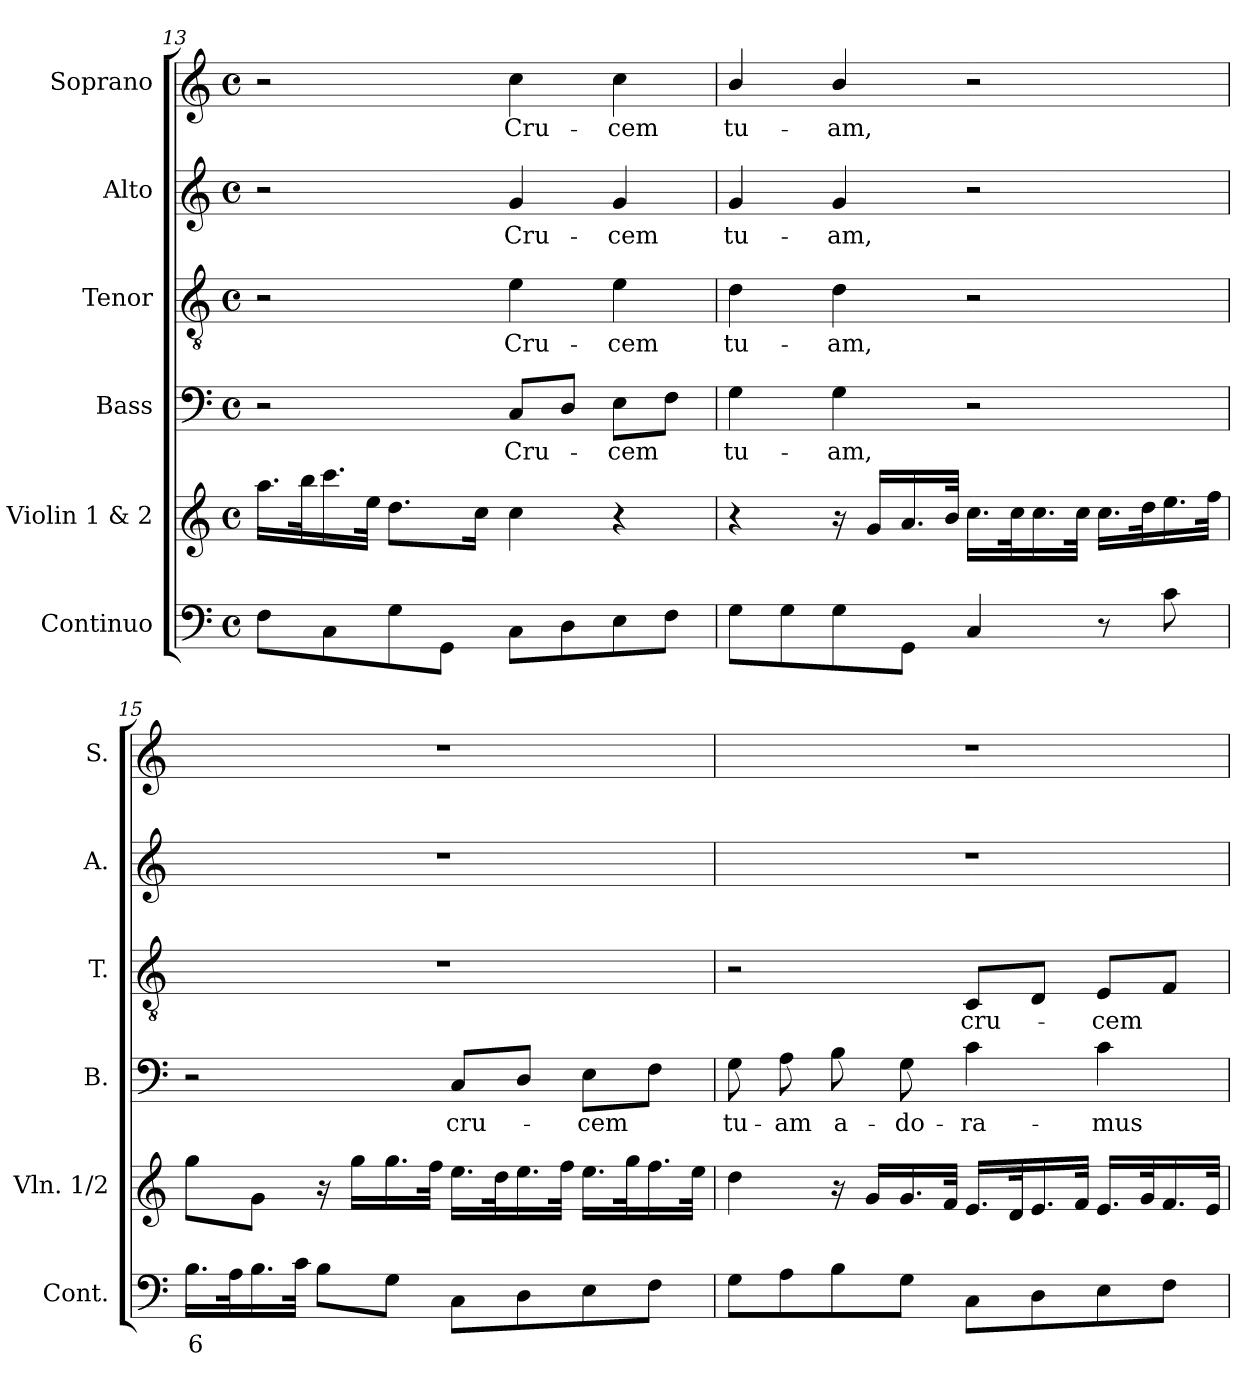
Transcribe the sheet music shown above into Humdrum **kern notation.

**kern	**text	**kern	**kern	**text	**kern	**text	**kern	**text	**kern	**text
*part6	*part6	*part5	*part4	*part4	*part3	*part3	*part2	*part2	*part1	*part1
*staff6	*staff6	*staff5	*staff4	*staff4	*staff3	*staff3	*staff2	*staff2	*staff1	*staff1
*I"Continuo	*	*I"Violin 1 & 2	*I"Bass	*	*I"Tenor	*	*I"Alto	*	*I"Soprano	*
*I'Cont.	*	*I'Vln. 1/2	*I'B.	*	*I'T.	*	*I'A.	*	*I'S.	*
!!LO:LB:g=z
*clefF4	*	*clefG2	*clefF4	*	*clefGv2	*	*clefG2	*	*clefG2	*
*	*	*	*	*	*ITrd7c12	*	*	*	*	*
*k[]	*	*k[]	*k[]	*	*k[]	*	*k[]	*	*k[]	*
*C:	*	*C:	*C:	*	*C:	*	*C:	*	*C:	*
*M4/4	*	*M4/4	*M4/4	*	*M4/4	*	*M4/4	*	*M4/4	*
*met(c)	*	*met(c)	*met(c)	*	*met(c)	*	*met(c)	*	*met(c)	*
=13	=13	=13	=13	=13	=13	=13	=13	=13	=13	=13
8Fi\L	.	16.aai\LL	2r	.	2r	.	2r	.	2r	.
.	.	32bbi\k	.	.	.	.	.	.	.	.
8Ci\	.	16.ccci\	.	.	.	.	.	.	.	.
.	.	32eei\JJk	.	.	.	.	.	.	.	.
8Gi\	.	8.ddi\L	.	.	.	.	.	.	.	.
8GGi\J	.	.	.	.	.	.	.	.	.	.
.	.	16cci\Jk	.	.	.	.	.	.	.	.
!	!	!	!	!LO:LY:b:color=#000000	!	!	!	!	!	!
!	!	!	!	!	!	!LO:LY:b:color=#000000	!	!	!	!
!	!	!	!	!	!	!	!	!LO:LY:b:color=#000000	!	!
!	!	!	!	!	!	!	!	!	!	!LO:LY:b:color=#000000
8Ci\L	.	4cci\	8Ci/L	Cru-	4Ei\	Cru-	4gi/	Cru-	4cci\	Cru-
8Di\	.	.	8Di/J	.	.	.	.	.	.	.
!	!	!	!	!LO:LY:b:color=#000000	!	!	!	!	!	!
!	!	!	!	!	!	!LO:LY:b:color=#000000	!	!	!	!
!	!	!	!	!	!	!	!	!LO:LY:b:color=#000000	!	!
!	!	!	!	!	!	!	!	!	!	!LO:LY:b:color=#000000
8Ei\	.	4r	8Ei\L	-cem	4Ei\	-cem	4gi/	-cem	4cci\	-cem
8Fi\J	.	.	8Fi\J	.	.	.	.	.	.	.
=14	=14	=14	=14	=14	=14	=14	=14	=14	=14	=14
!	!	!	!	!LO:LY:b:color=#000000	!	!	!	!	!	!
!	!	!	!	!	!	!LO:LY:b:color=#000000	!	!	!	!
!	!	!	!	!	!	!	!	!LO:LY:b:color=#000000	!	!
!	!	!	!	!	!	!	!	!	!	!LO:LY:b:color=#000000
8Gi\L	.	4r	4Gi\	tu-	4Di\	tu-	4gi/	tu-	4bi/	tu-
8Gi\	.	.	.	.	.	.	.	.	.	.
!	!	!	!	!LO:LY:b:color=#000000	!	!	!	!	!	!
!	!	!	!	!	!	!LO:LY:b:color=#000000	!	!	!	!
!	!	!	!	!	!	!	!	!LO:LY:b:color=#000000	!	!
!	!	!	!	!	!	!	!	!	!	!LO:LY:b:color=#000000
8Gi\	.	16r	4Gi\	-am,	4Di\	-am,	4gi/	-am,	4bi/	-am,
.	.	16gi/LL	.	.	.	.	.	.	.	.
8GGi\J	.	16.ai/	.	.	.	.	.	.	.	.
.	.	32bi/JJk	.	.	.	.	.	.	.	.
4Ci/	.	16.cci\LL	2r	.	2r	.	2r	.	2r	.
.	.	32cci\k	.	.	.	.	.	.	.	.
.	.	16.cci\	.	.	.	.	.	.	.	.
.	.	32cci\JJk	.	.	.	.	.	.	.	.
8r	.	16.cci\LL	.	.	.	.	.	.	.	.
.	.	32ddi\k	.	.	.	.	.	.	.	.
8ci\	.	16.eei\	.	.	.	.	.	.	.	.
.	.	32ffi\JJk	.	.	.	.	.	.	.	.
=15	=15	=15	=15	=15	=15	=15	=15	=15	=15	=15
!	!LO:LY:b:color=#000000	!	!	!	!	!	!	!	!	!
16.Bi\LL	6	8ggi\L	2r	.	1r	.	1r	.	1r	.
32Ai\k	.	.	.	.	.	.	.	.	.	.
16.Bi\	.	8gi\J	.	.	.	.	.	.	.	.
32ci\JJk	.	.	.	.	.	.	.	.	.	.
8Bi\L	.	16r	.	.	.	.	.	.	.	.
.	.	16ggi\LL	.	.	.	.	.	.	.	.
8Gi\J	.	16.ggi\	.	.	.	.	.	.	.	.
.	.	32ffi\JJk	.	.	.	.	.	.	.	.
!	!	!	!	!LO:LY:b:color=#000000	!	!	!	!	!	!
8Ci\L	.	16.eei\LL	8Ci/L	cru-	.	.	.	.	.	.
.	.	32ddi\k	.	.	.	.	.	.	.	.
8Di\	.	16.eei\	8Di/J	.	.	.	.	.	.	.
.	.	32ffi\JJk	.	.	.	.	.	.	.	.
!	!	!	!	!LO:LY:b:color=#000000	!	!	!	!	!	!
8Ei\	.	16.eei\LL	8Ei\L	-cem	.	.	.	.	.	.
.	.	32ggi\k	.	.	.	.	.	.	.	.
8Fi\J	.	16.ffi\	8Fi\J	.	.	.	.	.	.	.
.	.	32eei\JJk	.	.	.	.	.	.	.	.
=16	=16	=16	=16	=16	=16	=16	=16	=16	=16	=16
!	!	!	!	!LO:LY:b:color=#000000	!	!	!	!	!	!
8Gi\L	.	4ddi\	8Gi\	tu-	2r	.	1r	.	1r	.
!	!	!	!	!LO:LY:b:color=#000000	!	!	!	!	!	!
8Ai\	.	.	8Ai\	-am	.	.	.	.	.	.
!	!	!	!	!LO:LY:b:color=#000000	!	!	!	!	!	!
8Bi\	.	16r	8Bi\	a-	.	.	.	.	.	.
.	.	16gi/LL	.	.	.	.	.	.	.	.
!	!	!	!	!LO:LY:b:color=#000000	!	!	!	!	!	!
8Gi\J	.	16.gi/	8Gi\	-do-	.	.	.	.	.	.
.	.	32fi/JJk	.	.	.	.	.	.	.	.
!	!	!	!	!LO:LY:b:color=#000000	!	!	!	!	!	!
!	!	!	!	!	!	!LO:LY:b:color=#000000	!	!	!	!
8Ci\L	.	16.ei/LL	4ci\	-ra-	8CCi/L	cru-	.	.	.	.
.	.	32di/k	.	.	.	.	.	.	.	.
8Di\	.	16.ei/	.	.	8DDi/J	.	.	.	.	.
.	.	32fi/JJk	.	.	.	.	.	.	.	.
!	!	!	!	!LO:LY:b:color=#000000	!	!	!	!	!	!
!	!	!	!	!	!	!LO:LY:b:color=#000000	!	!	!	!
8Ei\	.	16.ei/LL	4ci\	-mus	8EEi/L	-cem	.	.	.	.
.	.	32gi/k	.	.	.	.	.	.	.	.
8Fi\J	.	16.fi/	.	.	8FFi/J	.	.	.	.	.
.	.	32ei/JJk	.	.	.	.	.	.	.	.
=	=	=	=	=	=	=	=	=	=	=
*-	*-	*-	*-	*-	*-	*-	*-	*-	*-	*-
